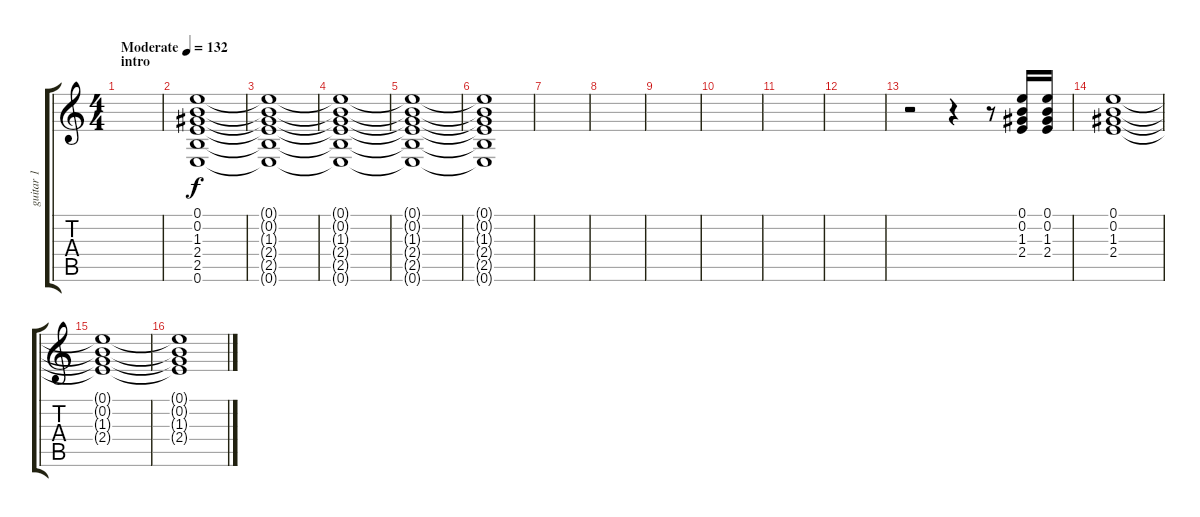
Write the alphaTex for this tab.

\track ("guitar 1" "guitar 1") {instrument electricguitarjazz}
\staff {score tabs}
\tuning (E4 B3 G3 D3 A2 E2) {hide}
\ts (4 4)
\section ("" "intro")
\tempo (132 "Moderate")
\clef g2
\ks c
|
(0.1 0.2 1.3 2.4 2.5 0.6).1 |
(0.1{t} 0.2{t} 1.3{t} 2.4{t} 2.5{t} 0.6{t}).1 |
(0.1{t} 0.2{t} 1.3{t} 2.4{t} 2.5{t} 0.6{t}).1 |
(0.1{t} 0.2{t} 1.3{t} 2.4{t} 2.5{t} 0.6{t}).1 |
(0.1{t} 0.2{t} 1.3{t} 2.4{t} 2.5{t} 0.6{t}).1 |
|
|
|
|
|
|
r.2 r.4 r.8 (0.1 0.2 1.3 2.4).16 (0.1 0.2 1.3 2.4).16 |
(0.1 0.2 1.3 2.4).1 |
(0.1{t} 0.2{t} 1.3{t} 2.4{t}).1 |
(0.1{t} 0.2{t} 1.3{t} 2.4{t}).1
